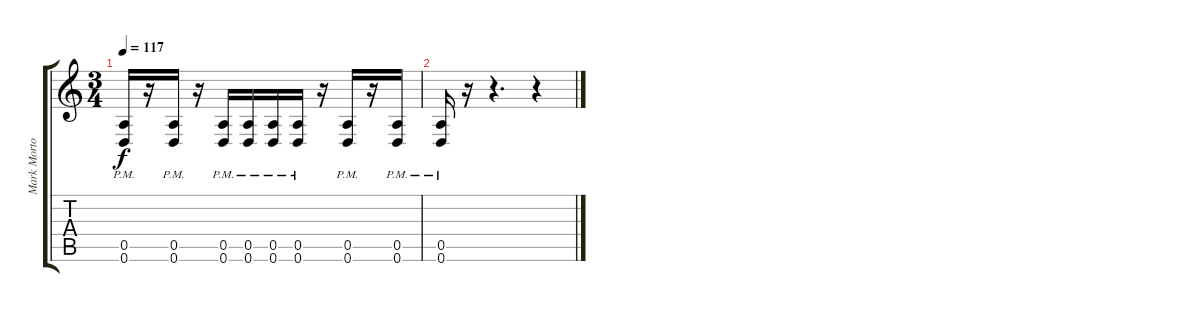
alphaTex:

\track ("Mark Morton" "Mark Morto") {instrument distortionguitar}
\staff {score tabs}
\tuning (E4 B3 G3 D3 A2 D2) {hide}
\ts (3 4)
\tempo 117
\clef g2
\ks c
(0.5{pm} 0.6{pm}).16{dy f} r.16 (0.5{pm} 0.6{pm}).16 r.16 (0.5{pm} 0.6{pm}).16 (0.5{pm} 0.6{pm}).16 (0.5{pm} 0.6{pm}).16 (0.5{pm} 0.6{pm}).16 r.16 (0.5{pm} 0.6{pm}).16 r.16 (0.5{pm} 0.6{pm}).16 |
(0.5{pm} 0.6{pm}).16 r.16 r.4{d} r.4
